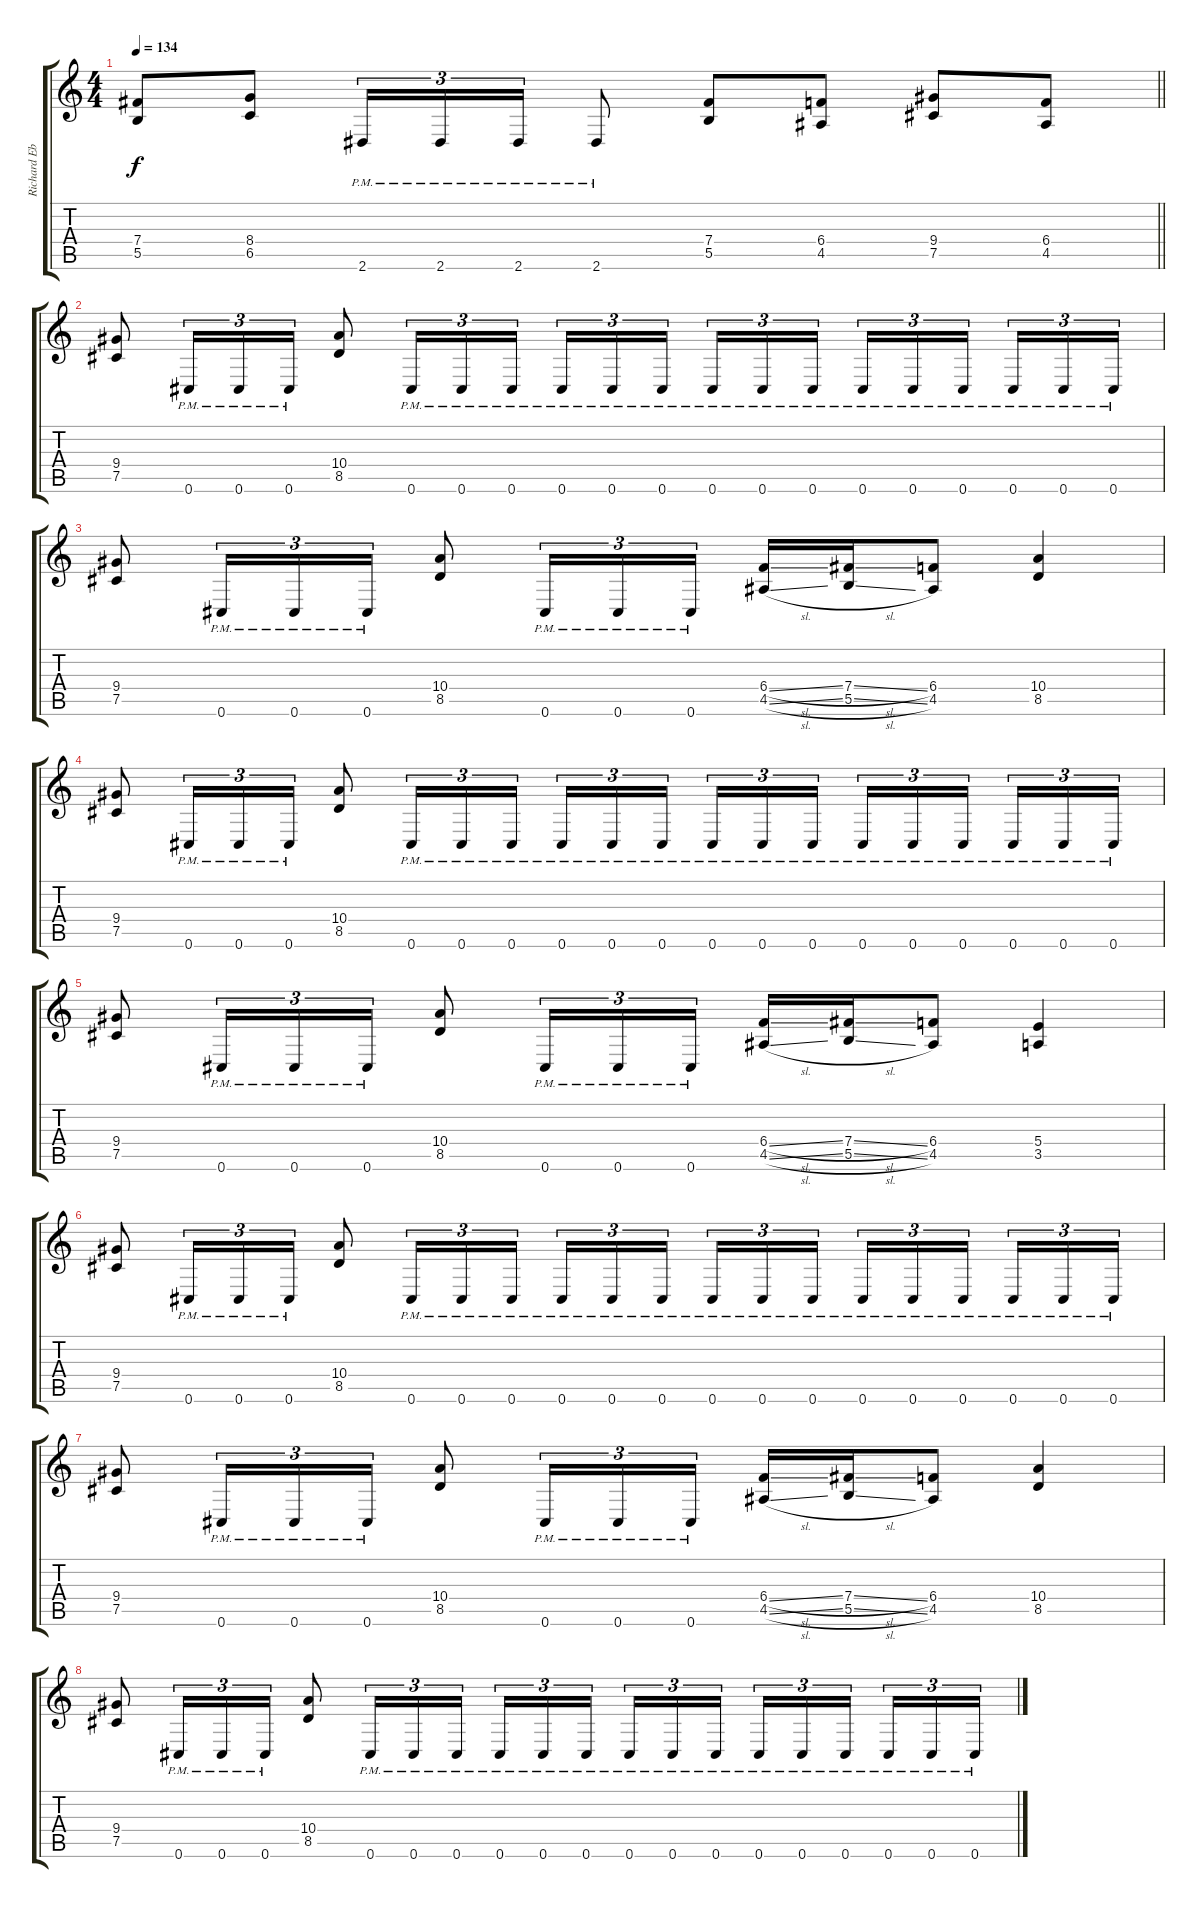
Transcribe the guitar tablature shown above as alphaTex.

\track ("Richard Ebisch (Rhythm)" "Richard Eb") {instrument distortionguitar}
\staff {score tabs}
\tuning (Db4 Ab3 E3 B2 Gb2 Db2) {hide}
\ts (4 4)
\tempo 134
\clef g2
\barLineRight lightlight
\ks c
(7.4 5.5).8{dy f} (8.4 6.5).8 2.6{pm}.16{tu (3 2)} 2.6{pm}.16{tu (3 2)} 2.6{pm}.16{tu (3 2)} 2.6{pm}.8 (7.4 5.5).8 (6.4 4.5).8 (9.4 7.5).8 (6.4 4.5).8 |
(9.4 7.5).8 0.6{pm}.16{tu (3 2)} 0.6{pm}.16{tu (3 2)} 0.6{pm}.16{tu (3 2)} (10.4 8.5).8 0.6{pm}.16{tu (3 2)} 0.6{pm}.16{tu (3 2)} 0.6{pm}.16{tu (3 2)} 0.6{pm}.16{tu (3 2)} 0.6{pm}.16{tu (3 2)} 0.6{pm}.16{tu (3 2) beam splitsecondary} 0.6{pm}.16{tu (3 2)} 0.6{pm}.16{tu (3 2)} 0.6{pm}.16{tu (3 2)} 0.6{pm}.16{tu (3 2)} 0.6{pm}.16{tu (3 2)} 0.6{pm}.16{tu (3 2) beam splitsecondary} 0.6{pm}.16{tu (3 2)} 0.6{pm}.16{tu (3 2)} 0.6{pm}.16{tu (3 2)} |
(9.4 7.5).8 0.6{pm}.16{tu (3 2)} 0.6{pm}.16{tu (3 2)} 0.6{pm}.16{tu (3 2)} (10.4 8.5).8 0.6{pm}.16{tu (3 2)} 0.6{pm}.16{tu (3 2)} 0.6{pm}.16{tu (3 2)} (6.4{sl} 4.5{sl}).16 (7.4{sl} 5.5{sl}).16 (6.4 4.5).8 (10.4 8.5).4 |
(9.4 7.5).8 0.6{pm}.16{tu (3 2)} 0.6{pm}.16{tu (3 2)} 0.6{pm}.16{tu (3 2)} (10.4 8.5).8 0.6{pm}.16{tu (3 2)} 0.6{pm}.16{tu (3 2)} 0.6{pm}.16{tu (3 2)} 0.6{pm}.16{tu (3 2)} 0.6{pm}.16{tu (3 2)} 0.6{pm}.16{tu (3 2) beam splitsecondary} 0.6{pm}.16{tu (3 2)} 0.6{pm}.16{tu (3 2)} 0.6{pm}.16{tu (3 2)} 0.6{pm}.16{tu (3 2)} 0.6{pm}.16{tu (3 2)} 0.6{pm}.16{tu (3 2) beam splitsecondary} 0.6{pm}.16{tu (3 2)} 0.6{pm}.16{tu (3 2)} 0.6{pm}.16{tu (3 2)} |
(9.4 7.5).8 0.6{pm}.16{tu (3 2)} 0.6{pm}.16{tu (3 2)} 0.6{pm}.16{tu (3 2)} (10.4 8.5).8 0.6{pm}.16{tu (3 2)} 0.6{pm}.16{tu (3 2)} 0.6{pm}.16{tu (3 2)} (6.4{sl} 4.5{sl}).16 (7.4{sl} 5.5{sl}).16 (6.4 4.5).8 (5.4 3.5).4 |
(9.4 7.5).8 0.6{pm}.16{tu (3 2)} 0.6{pm}.16{tu (3 2)} 0.6{pm}.16{tu (3 2)} (10.4 8.5).8 0.6{pm}.16{tu (3 2)} 0.6{pm}.16{tu (3 2)} 0.6{pm}.16{tu (3 2)} 0.6{pm}.16{tu (3 2)} 0.6{pm}.16{tu (3 2)} 0.6{pm}.16{tu (3 2) beam splitsecondary} 0.6{pm}.16{tu (3 2)} 0.6{pm}.16{tu (3 2)} 0.6{pm}.16{tu (3 2)} 0.6{pm}.16{tu (3 2)} 0.6{pm}.16{tu (3 2)} 0.6{pm}.16{tu (3 2) beam splitsecondary} 0.6{pm}.16{tu (3 2)} 0.6{pm}.16{tu (3 2)} 0.6{pm}.16{tu (3 2)} |
(9.4 7.5).8 0.6{pm}.16{tu (3 2)} 0.6{pm}.16{tu (3 2)} 0.6{pm}.16{tu (3 2)} (10.4 8.5).8 0.6{pm}.16{tu (3 2)} 0.6{pm}.16{tu (3 2)} 0.6{pm}.16{tu (3 2)} (6.4{sl} 4.5{sl}).16 (7.4{sl} 5.5{sl}).16 (6.4 4.5).8 (10.4 8.5).4 |
(9.4 7.5).8 0.6{pm}.16{tu (3 2)} 0.6{pm}.16{tu (3 2)} 0.6{pm}.16{tu (3 2)} (10.4 8.5).8 0.6{pm}.16{tu (3 2)} 0.6{pm}.16{tu (3 2)} 0.6{pm}.16{tu (3 2)} 0.6{pm}.16{tu (3 2)} 0.6{pm}.16{tu (3 2)} 0.6{pm}.16{tu (3 2) beam splitsecondary} 0.6{pm}.16{tu (3 2)} 0.6{pm}.16{tu (3 2)} 0.6{pm}.16{tu (3 2)} 0.6{pm}.16{tu (3 2)} 0.6{pm}.16{tu (3 2)} 0.6{pm}.16{tu (3 2) beam splitsecondary} 0.6{pm}.16{tu (3 2)} 0.6{pm}.16{tu (3 2)} 0.6{pm}.16{tu (3 2)}
